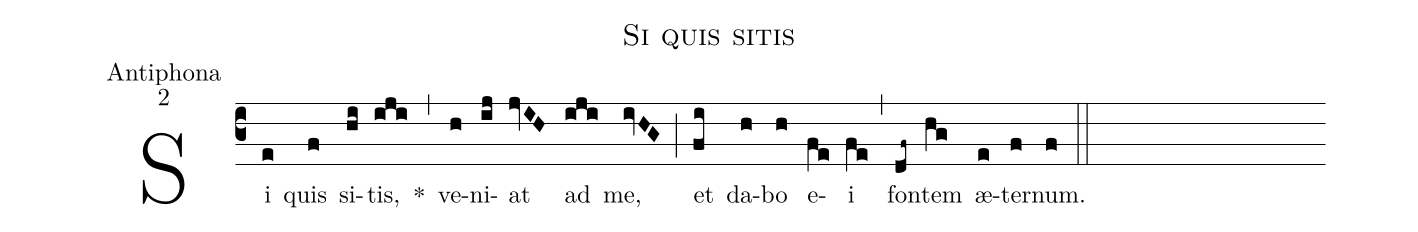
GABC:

name:Si quis sitis;
office-part:Antiphona;
mode:2;
%%
(c3)Si(e) quis(f) si(hi)tis,(iji) *(,) ve(h)ni(ij)at(jvIH) ad(iji) me,(ivHG) (;) et(fi) da(h)bo(h) e(fe)i(fe) (,) fon(df~)tem(hg) æ(e)ter(f)num.(f) (::)
